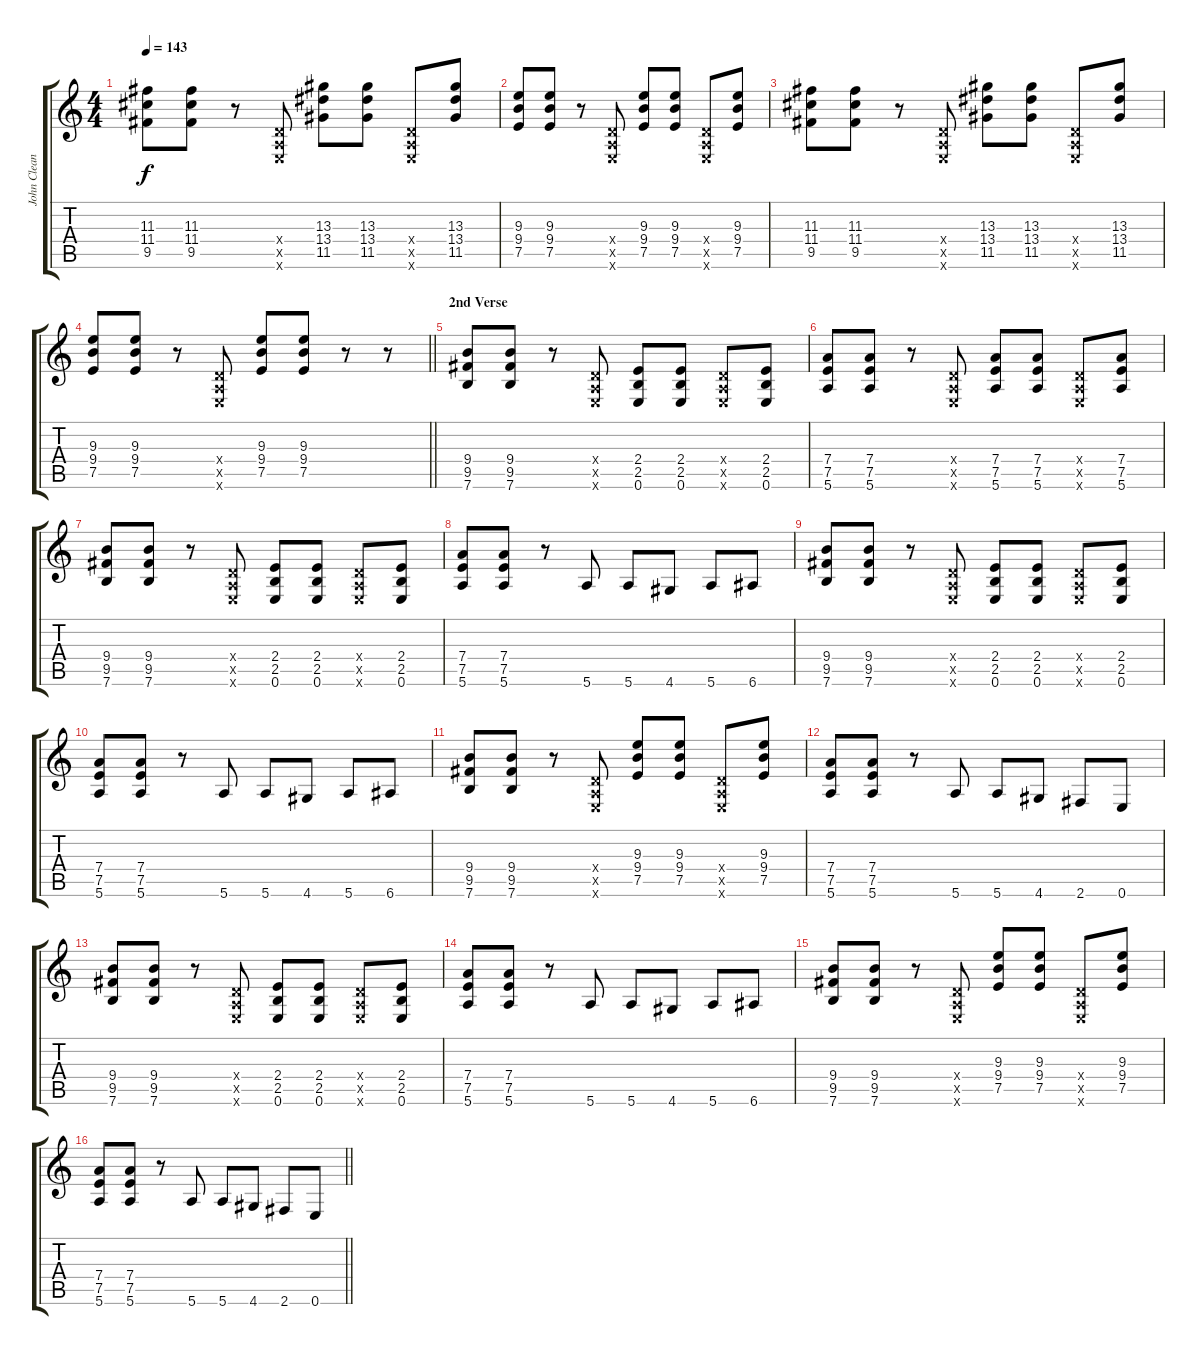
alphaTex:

\track ("John Clean" "John Clean") {instrument acousticguitarsteel}
\staff {score tabs}
\tuning (E4 B3 G3 D3 A2 E2) {hide}
\ts (4 4)
\tempo 143
\clef g2
\ks c
(11.3 11.4 9.5).8{dy f} (11.3 11.4 9.5).8 r.8 (0.4{x} 0.5{x} 0.6{x}).8 (13.3 13.4 11.5).8 (13.3 13.4 11.5).8 (0.4{x} 0.5{x} 0.6{x}).8 (13.3 13.4 11.5).8 |
(9.3 9.4 7.5).8 (9.3 9.4 7.5).8 r.8 (0.4{x} 0.5{x} 0.6{x}).8 (9.3 9.4 7.5).8 (9.3 9.4 7.5).8 (0.4{x} 0.5{x} 0.6{x}).8 (9.3 9.4 7.5).8 |
(11.3 11.4 9.5).8 (11.3 11.4 9.5).8 r.8 (0.4{x} 0.5{x} 0.6{x}).8 (13.3 13.4 11.5).8 (13.3 13.4 11.5).8 (0.4{x} 0.5{x} 0.6{x}).8 (13.3 13.4 11.5).8 |
\barLineRight lightlight
(9.3 9.4 7.5).8 (9.3 9.4 7.5).8 r.8 (0.4{x} 0.5{x} 0.6{x}).8 (9.3 9.4 7.5).8 (9.3 9.4 7.5).8 r.8 r.8 |
\section ("" "2nd Verse")
(9.4 9.5 7.6).8 (9.4 9.5 7.6).8 r.8 (0.4{x} 0.5{x} 0.6{x}).8 (2.4 2.5 0.6).8 (2.4 2.5 0.6).8 (0.4{x} 0.5{x} 0.6{x}).8 (2.4 2.5 0.6).8 |
(7.4 7.5 5.6).8 (7.4 7.5 5.6).8 r.8 (0.4{x} 0.5{x} 0.6{x}).8 (7.4 7.5 5.6).8 (7.4 7.5 5.6).8 (0.4{x} 0.5{x} 0.6{x}).8 (7.4 7.5 5.6).8 |
(9.4 9.5 7.6).8 (9.4 9.5 7.6).8 r.8 (0.4{x} 0.5{x} 0.6{x}).8 (2.4 2.5 0.6).8 (2.4 2.5 0.6).8 (0.4{x} 0.5{x} 0.6{x}).8 (2.4 2.5 0.6).8 |
(7.4 7.5 5.6).8 (7.4 7.5 5.6).8 r.8 5.6.8 5.6.8 4.6.8 5.6.8 6.6.8 |
(9.4 9.5 7.6).8 (9.4 9.5 7.6).8 r.8 (0.4{x} 0.5{x} 0.6{x}).8 (2.4 2.5 0.6).8 (2.4 2.5 0.6).8 (0.4{x} 0.5{x} 0.6{x}).8 (2.4 2.5 0.6).8 |
(7.4 7.5 5.6).8 (7.4 7.5 5.6).8 r.8 5.6.8 5.6.8 4.6.8 5.6.8 6.6.8 |
(9.4 9.5 7.6).8 (9.4 9.5 7.6).8 r.8 (0.4{x} 0.5{x} 0.6{x}).8 (9.3 9.4 7.5).8 (9.3 9.4 7.5).8 (0.4{x} 0.5{x} 0.6{x}).8 (9.3 9.4 7.5).8 |
(7.4 7.5 5.6).8 (7.4 7.5 5.6).8 r.8 5.6.8 5.6.8 4.6.8 2.6.8 0.6.8 |
(9.4 9.5 7.6).8 (9.4 9.5 7.6).8 r.8 (0.4{x} 0.5{x} 0.6{x}).8 (2.4 2.5 0.6).8 (2.4 2.5 0.6).8 (0.4{x} 0.5{x} 0.6{x}).8 (2.4 2.5 0.6).8 |
(7.4 7.5 5.6).8 (7.4 7.5 5.6).8 r.8 5.6.8 5.6.8 4.6.8 5.6.8 6.6.8 |
(9.4 9.5 7.6).8 (9.4 9.5 7.6).8 r.8 (0.4{x} 0.5{x} 0.6{x}).8 (9.3 9.4 7.5).8 (9.3 9.4 7.5).8 (0.4{x} 0.5{x} 0.6{x}).8 (9.3 9.4 7.5).8 |
\barLineRight lightlight
(7.4 7.5 5.6).8 (7.4 7.5 5.6).8 r.8 5.6.8 5.6.8 4.6.8 2.6.8 0.6.8
